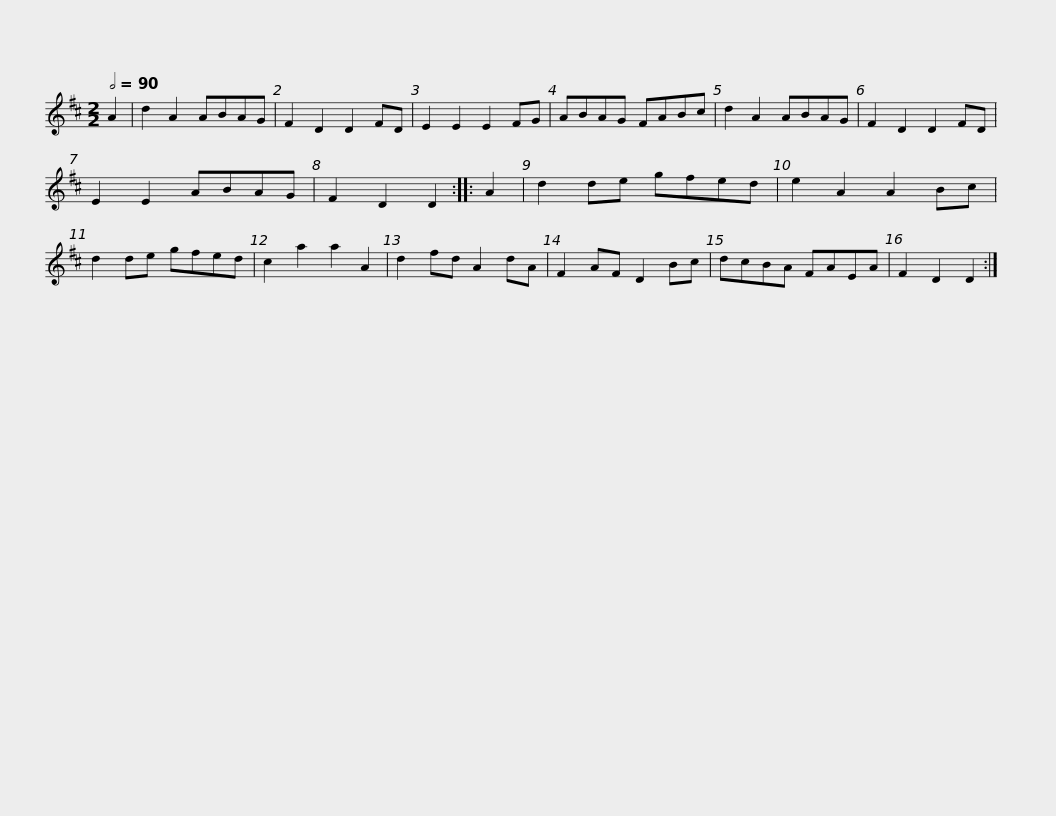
X:1
L:1/8
Q:1/2=90
M:2/2
I:linebreak $
K:D
V:1 treble
V:1
 A2 | d2 A2 ABAG | F2 D2 D2 FD | E2 E2 E2 FG | ABAG FABc | %5
 d2 A2 ABAG | F2 D2 D2 FD | E2 E2 ABAG |$ F2 D2 D2 :: A2 | %10
 d2 de gfed | e2 A2 A2 Bc | d2 de gfed | c2 a2 a2 A2 | d2 fd A2 dA | %15
 F2 AF D2 Bc |$ dcBA FAEA | F2 D2 D2 :| %18
